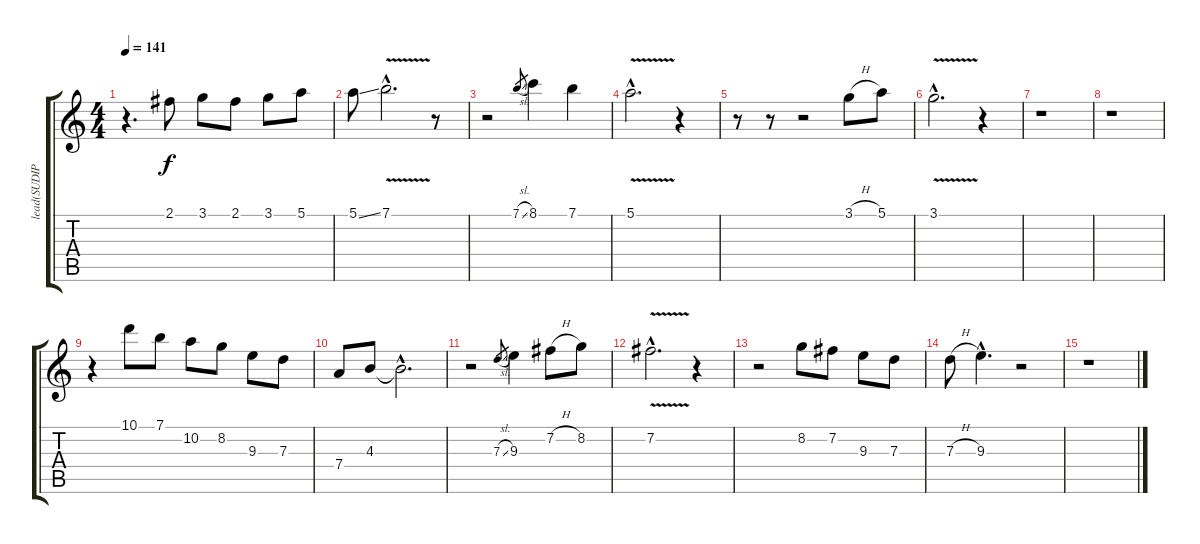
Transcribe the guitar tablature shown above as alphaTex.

\track ("lead(SUDIP)" "lead(SUDIP") {instrument overdrivenguitar}
\staff {score tabs}
\tuning (E4 B3 G3 D3 A2 E2) {hide}
\ts (4 4)
\tempo 141
\clef g2
\ks c
r.4{d dy f} 2.1.8 3.1.8 2.1.8 3.1.8 5.1.8 |
5.1{ss}.8 7.1{v hac}.2{d} r.8 |
r.2 7.1{sl}.8{gr} 8.1.4 7.1.4 |
5.1{v hac}.2{d} r.4 |
r.8 r.8 r.2 3.1{h}.8 5.1.8 |
3.1{v hac}.2{d} r.4 |
r.1 |
r.1 |
r.4 10.1.8 7.1.8 10.2.8 8.2.8 9.3.8 7.3.8 |
7.4.8 4.3.8 4.3{hac t}.2{d} |
r.2 7.3{sl}.8{gr} 9.3.4 7.2{h}.8 8.2.8 |
7.2{v hac}.2{d} r.4 |
r.2 8.2.8 7.2.8 9.3.8 7.3.8 |
7.3{h}.8 9.3{hac}.4{d} r.2 |
r.1
